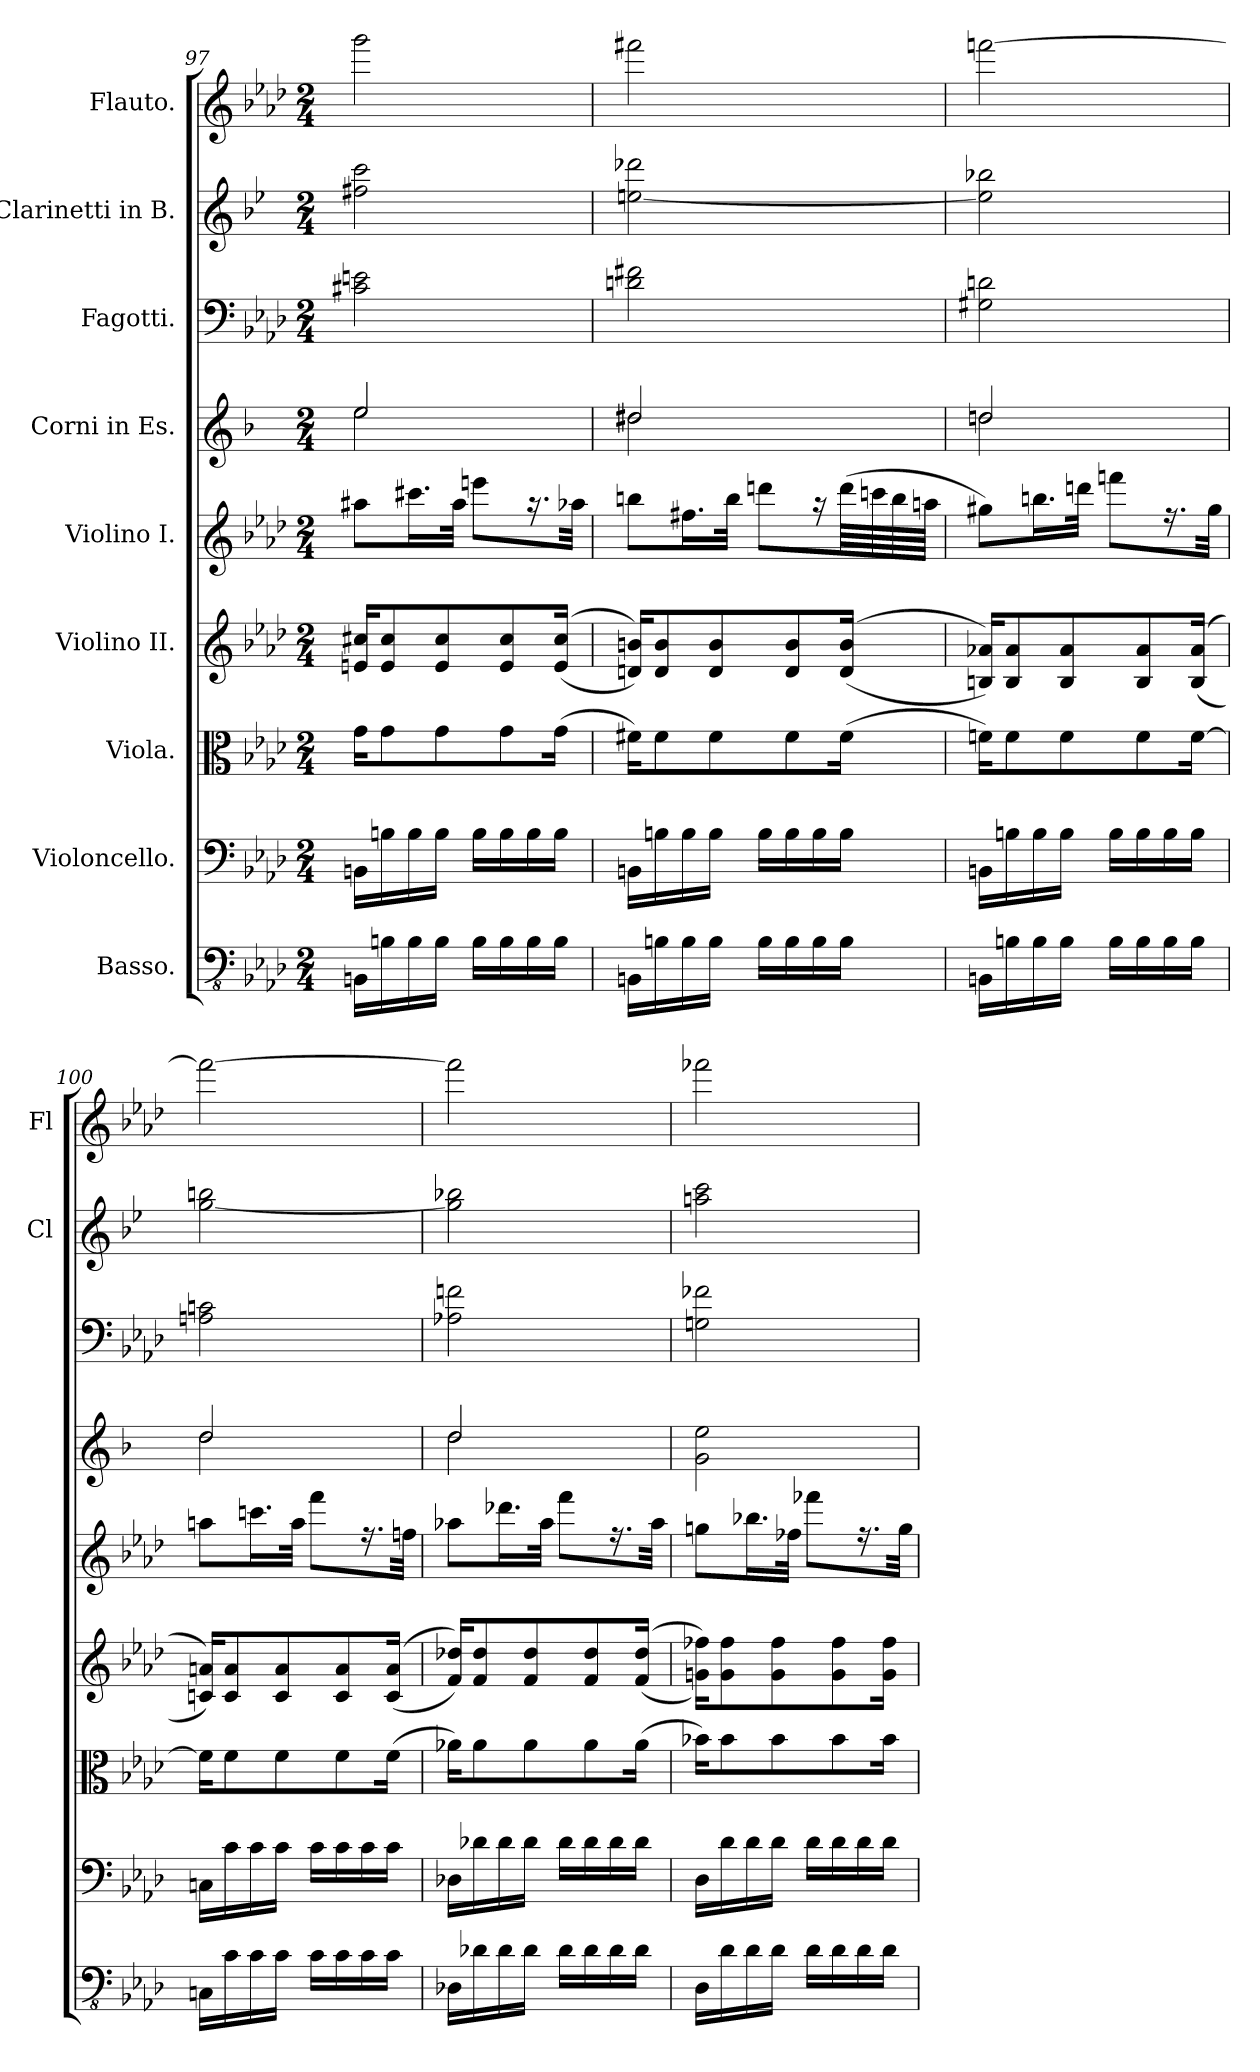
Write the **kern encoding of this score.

**kern	**kern	**kern	**kern	**kern	**kern	**kern	**kern	**kern
*part9	*part8	*part7	*part6	*part5	*part4	*part3	*part2	*part1
*staff9	*staff8	*staff7	*staff6	*staff5	*staff4	*staff3	*staff2	*staff1
*I"Basso.	*I"Violoncello.	*I"Viola.	*I"Violino II.	*I"Violino I.	*I"Corni in Es.	*I"Fagotti.	*I"Clarinetti in B.	*I"Flauto.
*	*	*	*	*	*	*	*I'Cl	*I'Fl
!!LO:LB:g=z
*clefFv4	*clefF4	*clefC3	*clefG2	*clefG2	*clefG2	*clefF4	*clefG2	*clefG2
*	*	*	*	*	*ITrd5c9	*	*ITrd1c2	*
*k[b-e-a-d-]	*k[b-e-a-d-]	*k[b-e-a-d-]	*k[b-e-a-d-]	*k[b-e-a-d-]	*k[b-e-a-d-]	*k[b-e-a-d-]	*k[b-e-a-d-]	*k[b-e-a-d-]
*M2/4	*M2/4	*M2/4	*M2/4	*M2/4	*M2/4	*M2/4	*M2/4	*M2/4
=97	=97	=97	=97	=97	=97	=97	=97	=97
*	*	*	*	*	*^	*	*	*
16BBBn\LL	16BBn\LL	16g\KL	16en/ 16cc#X/KL	8aa#X\L	2g/	2g\	2c#X\ 2en\	2een\ 2bb-\	2ggg\
16BBn\	16Bn\	8g\	8e/ 8cc#/	.	.	.	.	.	.
16BB\	16B\	.	.	16.ccc#X\L	.	.	.	.	.
16BB\JJ	16B\JJ	8g\	8e/ 8cc#/	.	.	.	.	.	.
.	.	.	.	32aa#\JJk	.	.	.	.	.
16BB\LL	16B\LL	.	.	8eeen\L	.	.	.	.	.
16BB\	16B\	8g\	8e/ 8cc#/	.	.	.	.	.	.
16BB\	16B\	.	.	16.raa	.	.	.	.	.
16BB\JJ	16B\JJ	(>16g\Jk	(>(<16e/ 16cc#/Jk	.	.	.	.	.	.
.	.	.	.	32aa-X\Jkk	.	.	.	.	.
=98	=98	=98	=98	=98	=98	=98	=98	=98	=98
16BBBn\LL	16BBn\LL	16f#X\KL)	16dn/ 16bn/KL))	8bbn\L	2f#X/	2f#\	2dn\ 2f#X\	[2ddn\ 2ccc-X\	2fff#X\
16BBn\	16Bn\	8f#\	8d/ 8b/	.	.	.	.	.	.
16BB\	16B\	.	.	16.ff#X\L	.	.	.	.	.
16BB\JJ	16B\JJ	8f#\	8d/ 8b/	.	.	.	.	.	.
.	.	.	.	32bb\JJk	.	.	.	.	.
16BB\LL	16B\LL	.	.	8dddn\L	.	.	.	.	.
16BB\	16B\	8f#\	8d/ 8b/	.	.	.	.	.	.
16BB\	16B\	.	.	16raa	.	.	.	.	.
16BB\JJ	16B\JJ	(>16f#\Jk	(>(<16d/ 16b/Jk	(>64ddd\LLL	.	.	.	.	.
.	.	.	.	64cccn\	.	.	.	.	.
.	.	.	.	64bb\	.	.	.	.	.
.	.	.	.	64aan\JJJJ	.	.	.	.	.
=99	=99	=99	=99	=99	=99	=99	=99	=99	=99
16BBBn\LL	16BBn\LL	16fn\KL)	16Bn/ 16a-X/KL))	8gg#X\L)	2f/	2fn\	2G#X\ 2dn\	2dd\] 2aa-X\	[2fffn\
16BBn\	16Bn\	8f\	8B/ 8a-/	.	.	.	.	.	.
16BB\	16B\	.	.	16.bbn\L	.	.	.	.	.
16BB\JJ	16B\JJ	8f\	8B/ 8a-/	.	.	.	.	.	.
.	.	.	.	32dddn\JJk	.	.	.	.	.
16BB\LL	16B\LL	.	.	8fffn\L	.	.	.	.	.
16BB\	16B\	8f\	8B/ 8a-/	.	.	.	.	.	.
16BB\	16B\	.	.	16.rff	.	.	.	.	.
16BB\JJ	16B\JJ	[16f\Jk	(>(<16B/ 16a-/Jk	.	.	.	.	.	.
.	.	.	.	32gg#\Jkk	.	.	.	.	.
=100	=100	=100	=100	=100	=100	=100	=100	=100	=100
16CCn\LL	16Cn\LL	16f\KL]	16cn/ 16an/KL))	8aan\L	2f/	2f\	2An\ 2cn\	[2ff\ 2aan\	2fff\_
16C\	16c\	8f\	8c/ 8a/	.	.	.	.	.	.
16C\	16c\	.	.	16.cccn\L	.	.	.	.	.
16C\JJ	16c\JJ	8f\	8c/ 8a/	.	.	.	.	.	.
.	.	.	.	32aa\JJk	.	.	.	.	.
16C\LL	16c\LL	.	.	8fff\L	.	.	.	.	.
16C\	16c\	8f\	8c/ 8a/	.	.	.	.	.	.
16C\	16c\	.	.	16.rff	.	.	.	.	.
16C\JJ	16c\JJ	(>16f\Jk	(>(<16c/ 16a/Jk	.	.	.	.	.	.
.	.	.	.	32ffn\Jkk	.	.	.	.	.
=101	=101	=101	=101	=101	=101	=101	=101	=101	=101
16DD-X\LL	16D-X\LL	16a-X\KL)	16f/ 16dd-X/KL))	8aa-X\L	2f/	2f\	2A-X\ 2fn\	2ff\] 2aa-X\	2fff\]
16D-X\	16d-X\	8a-\	8f/ 8dd-/	.	.	.	.	.	.
16D-\	16d-\	.	.	16.ddd-X\L	.	.	.	.	.
16D-\JJ	16d-\JJ	8a-\	8f/ 8dd-/	.	.	.	.	.	.
.	.	.	.	32aa-\JJk	.	.	.	.	.
16D-\LL	16d-\LL	.	.	8fff\L	.	.	.	.	.
16D-\	16d-\	8a-\	8f/ 8dd-/	.	.	.	.	.	.
16D-\	16d-\	.	.	16.rff	.	.	.	.	.
16D-\JJ	16d-\JJ	(>16a-\Jk	(>(<16f/ 16dd-/Jk	.	.	.	.	.	.
.	.	.	.	32aa-\Jkk	.	.	.	.	.
*	*	*	*	*	*v	*v	*	*	*
=102	=102	=102	=102	=102	=102	=102	=102	=102
16DD-\LL	16D-\LL	16b-X\KL)	16gn\ 16ff-X\KL))	8ggn\L	2B-\ 2g\	2Gn\ 2f-X\	2ggn\ 2bb-\	2fff-X\
16D-\	16d-\	8b-\	8g\ 8ff-\	.	.	.	.	.
16D-\	16d-\	.	.	16.bb-X\L	.	.	.	.
16D-\JJ	16d-\JJ	8b-\	8g\ 8ff-\	.	.	.	.	.
.	.	.	.	32ff-X\JJk	.	.	.	.
16D-\LL	16d-\LL	.	.	8fff-X\L	.	.	.	.
16D-\	16d-\	8b-\	8g\ 8ff-\	.	.	.	.	.
16D-\	16d-\	.	.	16.rff	.	.	.	.
16D-\JJ	16d-\JJ	16b-\Jk	16g\ 16ff-\Jk	.	.	.	.	.
.	.	.	.	32gg\Jkk	.	.	.	.
=	=	=	=	=	=	=	=	=
*-	*-	*-	*-	*-	*-	*-	*-	*-
